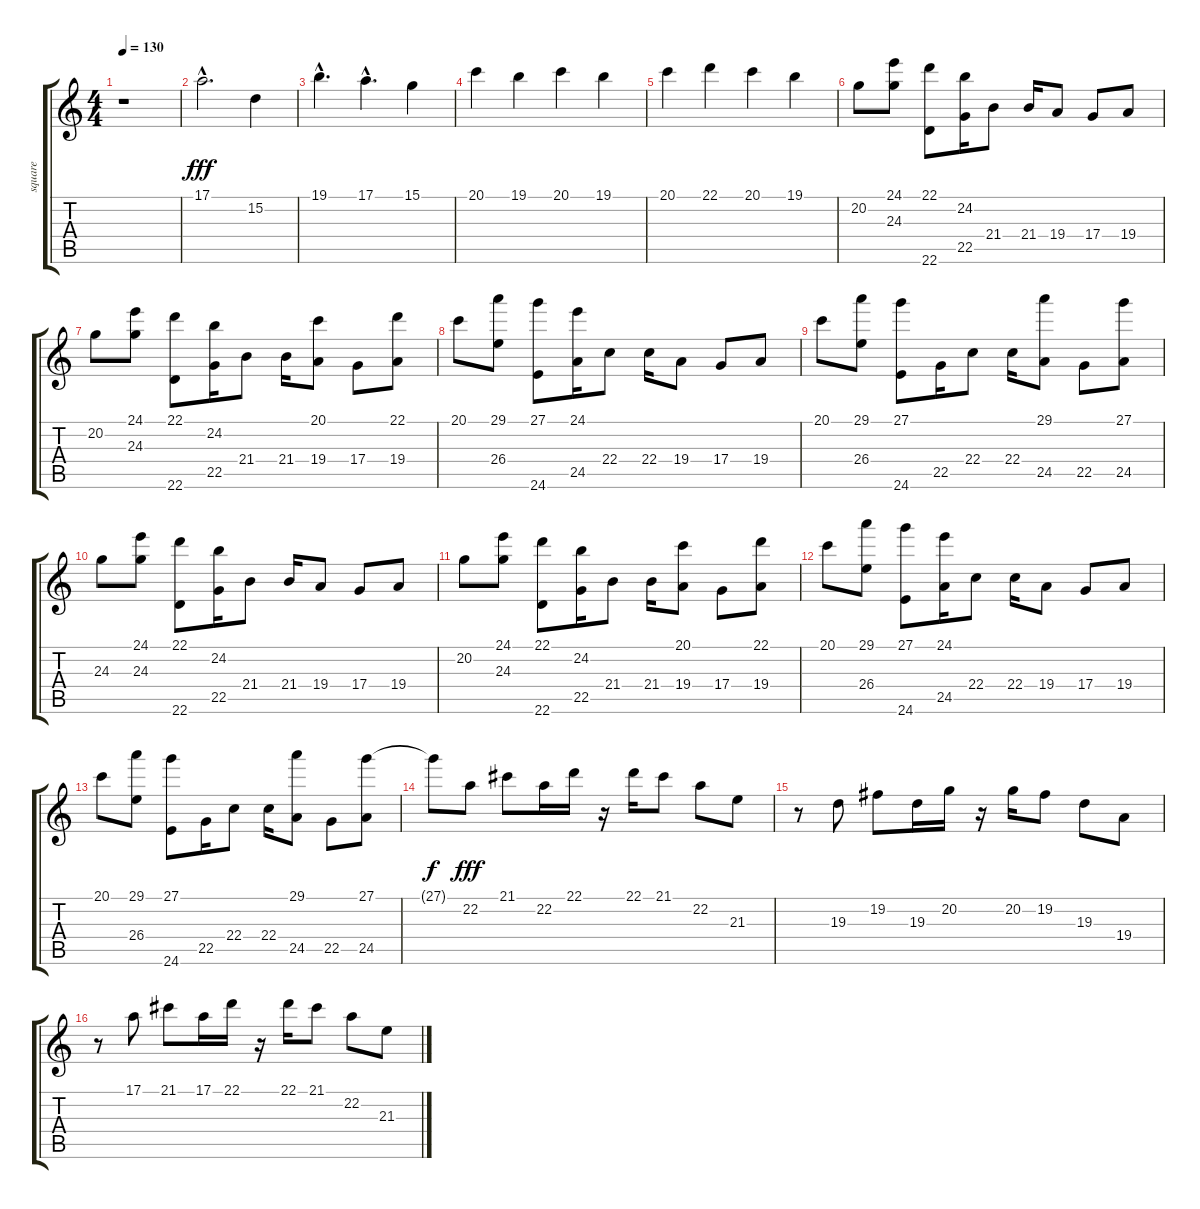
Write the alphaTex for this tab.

\track ("square" "square") {instrument lead1square}
\staff {score tabs}
\tuning (E4 B3 G3 D3 A2 E2) {hide}
\ts (4 4)
\tempo 130
\clef g2
\ks c
r.1{dy fff} |
17.1{hac}.2{d} 15.2.4 |
19.1{hac}.4{d} 17.1{hac}.4{d} 15.1.4 |
20.1.4 19.1.4 20.1.4 19.1.4 |
20.1.4 22.1.4 20.1.4 19.1.4 |
20.2.8 (24.1 24.3).8 (22.1 22.6).8 (24.2 22.5).16 21.4.8 21.4.16 19.4.8 17.4.8 19.4.8 |
20.2.8 (24.1 24.3).8 (22.1 22.6).8 (24.2 22.5).16 21.4.8 21.4.16 (20.1 19.4).8 17.4.8 (22.1 19.4).8 |
20.1.8 (29.1 26.4).8 (27.1 24.6).8 (24.1 24.5).16 22.4.8 22.4.16 19.4.8 17.4.8 19.4.8 |
20.1.8 (29.1 26.4).8 (27.1 24.6).8 22.5.16 22.4.8 22.4.16 (29.1 24.5).8 22.5.8 (27.1 24.5).8 |
24.3.8 (24.1 24.3).8 (22.1 22.6).8 (24.2 22.5).16 21.4.8 21.4.16 19.4.8 17.4.8 19.4.8 |
20.2.8 (24.1 24.3).8 (22.1 22.6).8 (24.2 22.5).16 21.4.8 21.4.16 (20.1 19.4).8 17.4.8 (22.1 19.4).8 |
20.1.8 (29.1 26.4).8 (27.1 24.6).8 (24.1 24.5).16 22.4.8 22.4.16 19.4.8 17.4.8 19.4.8 |
20.1.8 (29.1 26.4).8 (27.1 24.6).8 22.5.16 22.4.8 22.4.16 (29.1 24.5).8 22.5.8 (27.1 24.5).8 |
27.1{t}.8{dy f} 22.2.8{dy fff} 21.1.8 22.2.16 22.1.16 r.16 22.1.16 21.1.8 22.2.8 21.3.8 |
r.8 19.3.8 19.2.8 19.3.16 20.2.16 r.16 20.2.16 19.2.8 19.3.8 19.4.8 |
r.8 17.1.8 21.1.8 17.1.16 22.1.16 r.16 22.1.16 21.1.8 22.2.8 21.3.8
